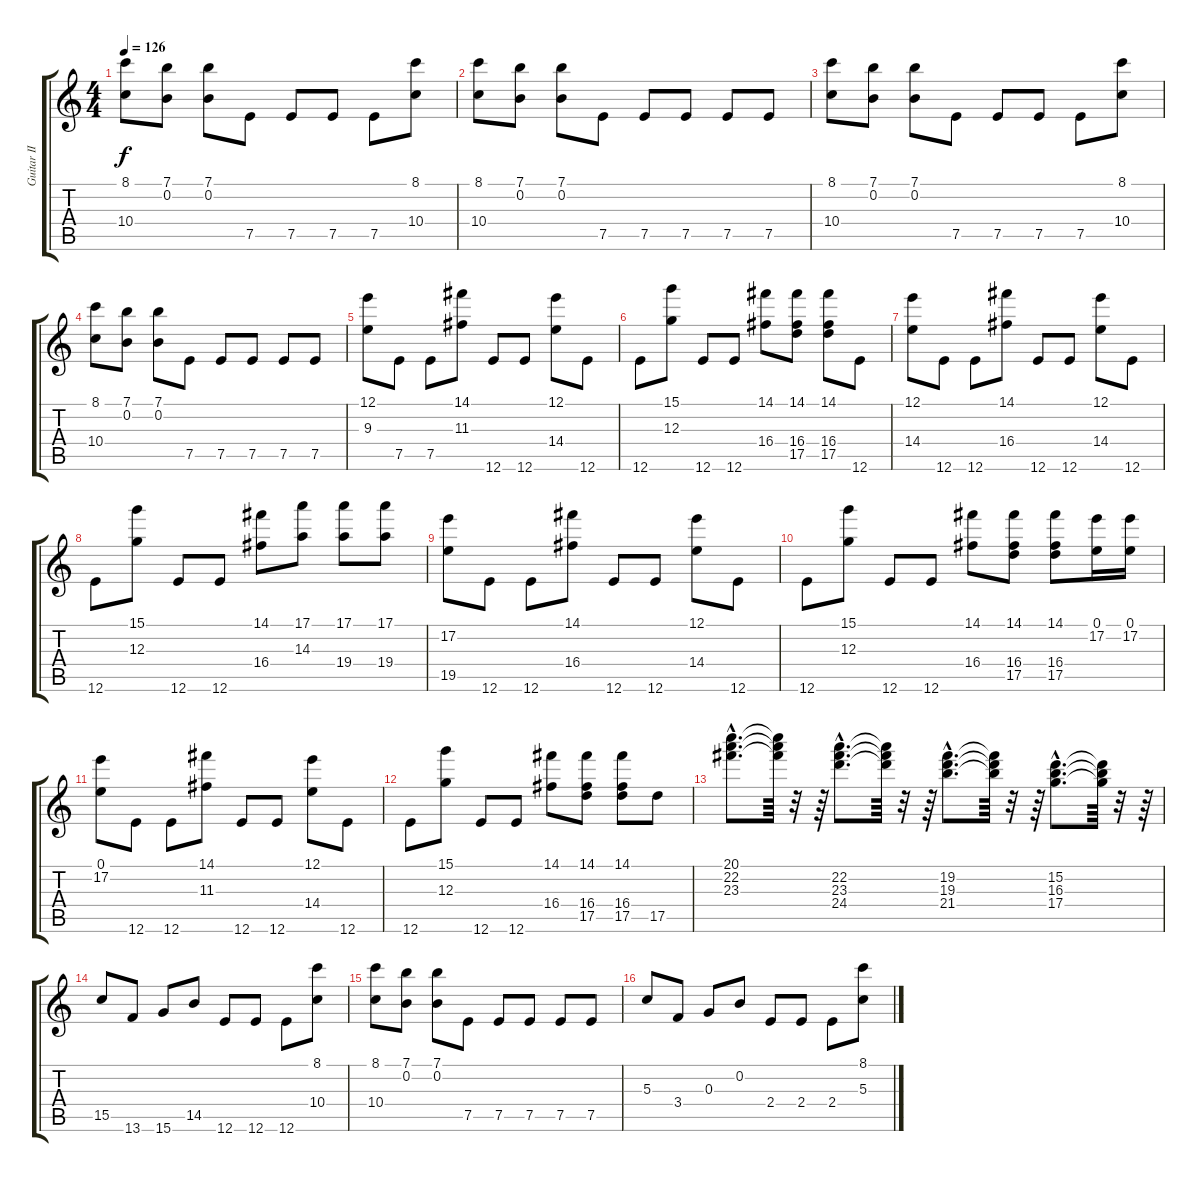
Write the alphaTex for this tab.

\track ("Guitar II" "Guitar II") {instrument distortionguitar}
\staff {score tabs}
\tuning (E4 B3 G3 D3 A2 E2) {hide}
\ts (4 4)
\tempo 126
\clef g2
\ks c
(8.1 10.4).8{dy f} (7.1 0.2).8 (7.1 0.2).8 7.5.8 7.5.8 7.5.8 7.5.8 (8.1 10.4).8 |
(8.1 10.4).8 (7.1 0.2).8 (7.1 0.2).8 7.5.8 7.5.8 7.5.8 7.5.8 7.5.8 |
(8.1 10.4).8 (7.1 0.2).8 (7.1 0.2).8 7.5.8 7.5.8 7.5.8 7.5.8 (8.1 10.4).8 |
(8.1 10.4).8 (7.1 0.2).8 (7.1 0.2).8 7.5.8 7.5.8 7.5.8 7.5.8 7.5.8 |
(12.1 9.3).8 7.5.8 7.5.8 (14.1 11.3).8 12.6.8 12.6.8 (12.1 14.4).8 12.6.8 |
12.6.8 (15.1 12.3).8 12.6.8 12.6.8 (14.1 16.4).8 (14.1 16.4 17.5).8 (14.1 16.4 17.5).8 12.6.8 |
(12.1 14.4).8 12.6.8 12.6.8 (14.1 16.4).8 12.6.8 12.6.8 (12.1 14.4).8 12.6.8 |
12.6.8 (15.1 12.3).8 12.6.8 12.6.8 (14.1 16.4).8 (17.1 14.3).8 (17.1 19.4).8 (17.1 19.4).8 |
(17.2 19.5).8 12.6.8 12.6.8 (14.1 16.4).8 12.6.8 12.6.8 (12.1 14.4).8 12.6.8 |
12.6.8 (15.1 12.3).8 12.6.8 12.6.8 (14.1 16.4).8 (14.1 16.4 17.5).8 (14.1 16.4 17.5).8 (0.1 17.2).16 (0.1 17.2).16 |
(0.1 17.2).8 12.6.8 12.6.8 (14.1 11.3).8 12.6.8 12.6.8 (12.1 14.4).8 12.6.8 |
12.6.8 (15.1 12.3).8 12.6.8 12.6.8 (14.1 16.4).8 (14.1 16.4 17.5).8 (14.1 16.4 17.5).8 17.5.8 |
(20.1{hac} 22.2{hac} 23.3{hac}).8{d} (20.1{t} 22.2{t} 23.3{t}).64 r.32 r.64 (22.2{hac} 23.3{hac} 24.4{hac}).8{d} (22.2{t} 23.3{t} 24.4{t}).64 r.32 r.64 (19.2{hac} 19.3{hac} 21.4{hac}).8{d} (19.2{t} 19.3{t} 21.4{t}).64 r.32 r.64 (15.2{hac} 16.3{hac} 17.4{hac}).8{d} (15.2{t} 16.3{t} 17.4{t}).64 r.32 r.64 |
15.5.8 13.6.8 15.6.8 14.5.8 12.6.8 12.6.8 12.6.8 (8.1 10.4).8 |
(8.1 10.4).8 (7.1 0.2).8 (7.1 0.2).8 7.5.8 7.5.8 7.5.8 7.5.8 7.5.8 |
5.3.8 3.4.8 0.3.8 0.2.8 2.4.8 2.4.8 2.4.8 (8.1 5.3).8
